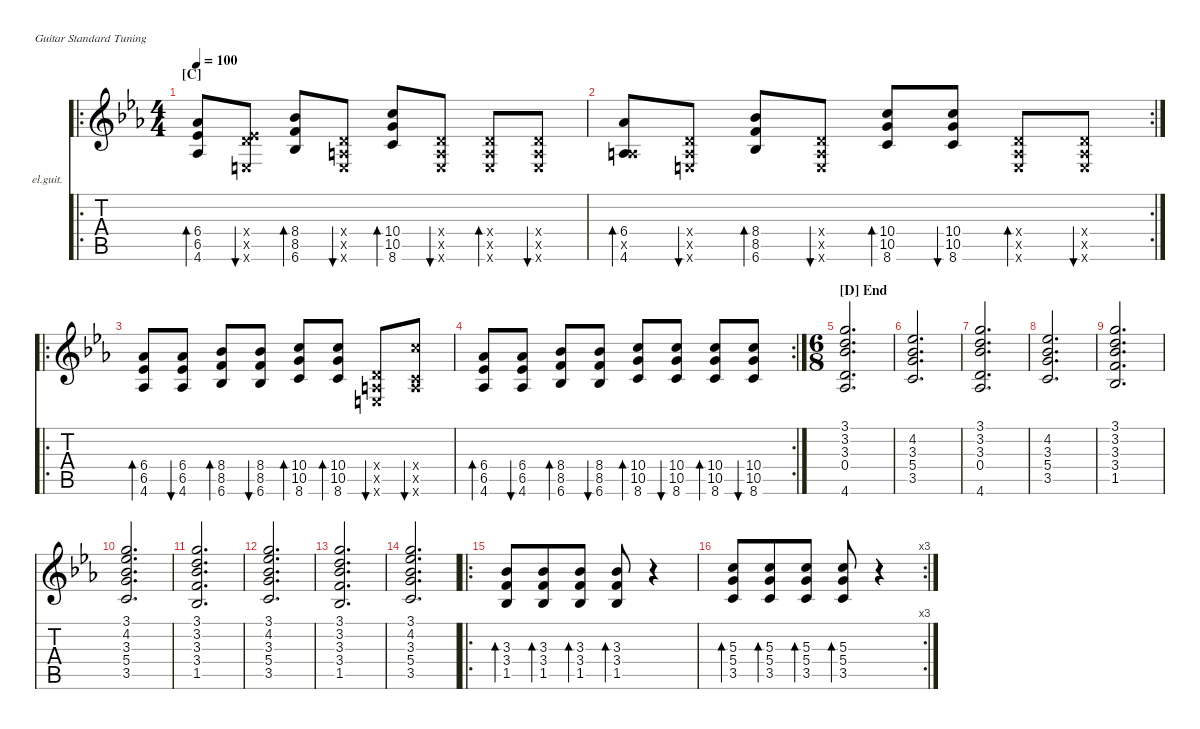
\defaultSystemsLayout 4
\hideDynamics
\bracketExtendMode nobrackets
\multiBarRest
\firstSystemTrackNameOrientation horizontal
\otherSystemsTrackNameOrientation horizontal
\track ("guitar" "el.guit.") {instrument electricguitarclean}
\staff {score tabs}
\tuning (E4 B3 G3 D3 A2 E2)
\ro
\ts (4 4)
\section ("C" "")
\tempo 100
\clef g2
\ks cminor
(4.6 6.5 6.4).8{bd 30 dy mf} (0.6{x} 6.5{x} 0.4{x}).8{bu 30} (6.6 8.5 8.4).8{bd 30} (0.4{x} 0.5{x} 0.6{x}).8{bu 30} (8.6 10.5 10.4).8{bd 30} (0.4{x} 0.5{x} 0.6{x}).8{bu 30} (0.6{x} 0.5{x} 0.4{x}).8{bd 30} (0.4{x} 0.5{x} 0.6{x}).8{bu 30} |
\rc 2
(4.6 0.5{x} 6.4).8{bd 30} (0.6{x} 0.5{x} 0.4{x}).8{bu 30} (6.6 8.5 8.4).8{bd 30} (0.4{x} 0.5{x} 0.6{x}).8{bu 30} (8.6 10.5 10.4).8{bd 30} (10.4 10.5 8.6).8{bu 30} (0.6{x} 0.5{x} 0.4{x}).8{bd 30} (0.4{x} 0.5{x} 0.6{x}).8{bu 30} |
\ro
(4.6 6.5 6.4).8{bd 30} (4.6 6.5 6.4).8{bu 30} (6.6 8.5 8.4).8{bd 30} (8.4 8.5 6.6).8{bu 30} (8.6 10.5 10.4).8{bd 30} (8.6 10.5 10.4).8{bd 30} (0.4{x} 0.5{x} 0.6{x}).8{bu 30} (10.4{x} 0.5{x} 8.6{x}).8{bu 30} |
\rc 2
(4.6 6.5 6.4).8{bd 30} (4.6 6.5 6.4).8{bu 30} (6.6 8.5 8.4).8{bd 30} (8.4 8.5 6.6).8{bu 30} (8.6 10.5 10.4).8{bd 30} (10.4 10.5 8.6).8{bu 30} (8.6 10.5 10.4).8{bd 30} (10.4 10.5 8.6).8{bu 30} |
\ts (6 8)
\beaming (8 3 3)
\section ("D" "End")
(4.6 0.4 3.3 3.2 3.1).2{d} |
(3.5 5.4 3.3 4.2).2{d} |
(4.6 0.4 3.3 3.2 3.1).2{d} |
(3.5 5.4 3.3 4.2).2{d} |
(1.5 3.4 3.3 3.2 3.1).2{d} |
(3.5 5.4 3.3 4.2 3.1).2{d} |
(1.5 3.4 3.3 3.2 3.1).2{d} |
(3.5 5.4 3.3 4.2 3.1).2{d} |
(1.5 3.4 3.3 3.2 3.1).2{d} |
(3.5 5.4 3.3 4.2 3.1).2{d} |
\ro
(1.5 3.4 3.3).8{bd 30} (1.5 3.4 3.3).8{bd 30} (1.5 3.4 3.3).8{bd 30} (1.5 3.4 3.3).8{bd 30} r.4 |
\rc 3
(3.5 5.4 5.3).8{bd 30} (3.5 5.4 5.3).8{bd 30} (3.5 5.4 5.3).8{bd 30} (3.5 5.4 5.3).8{bd 30} r.4
